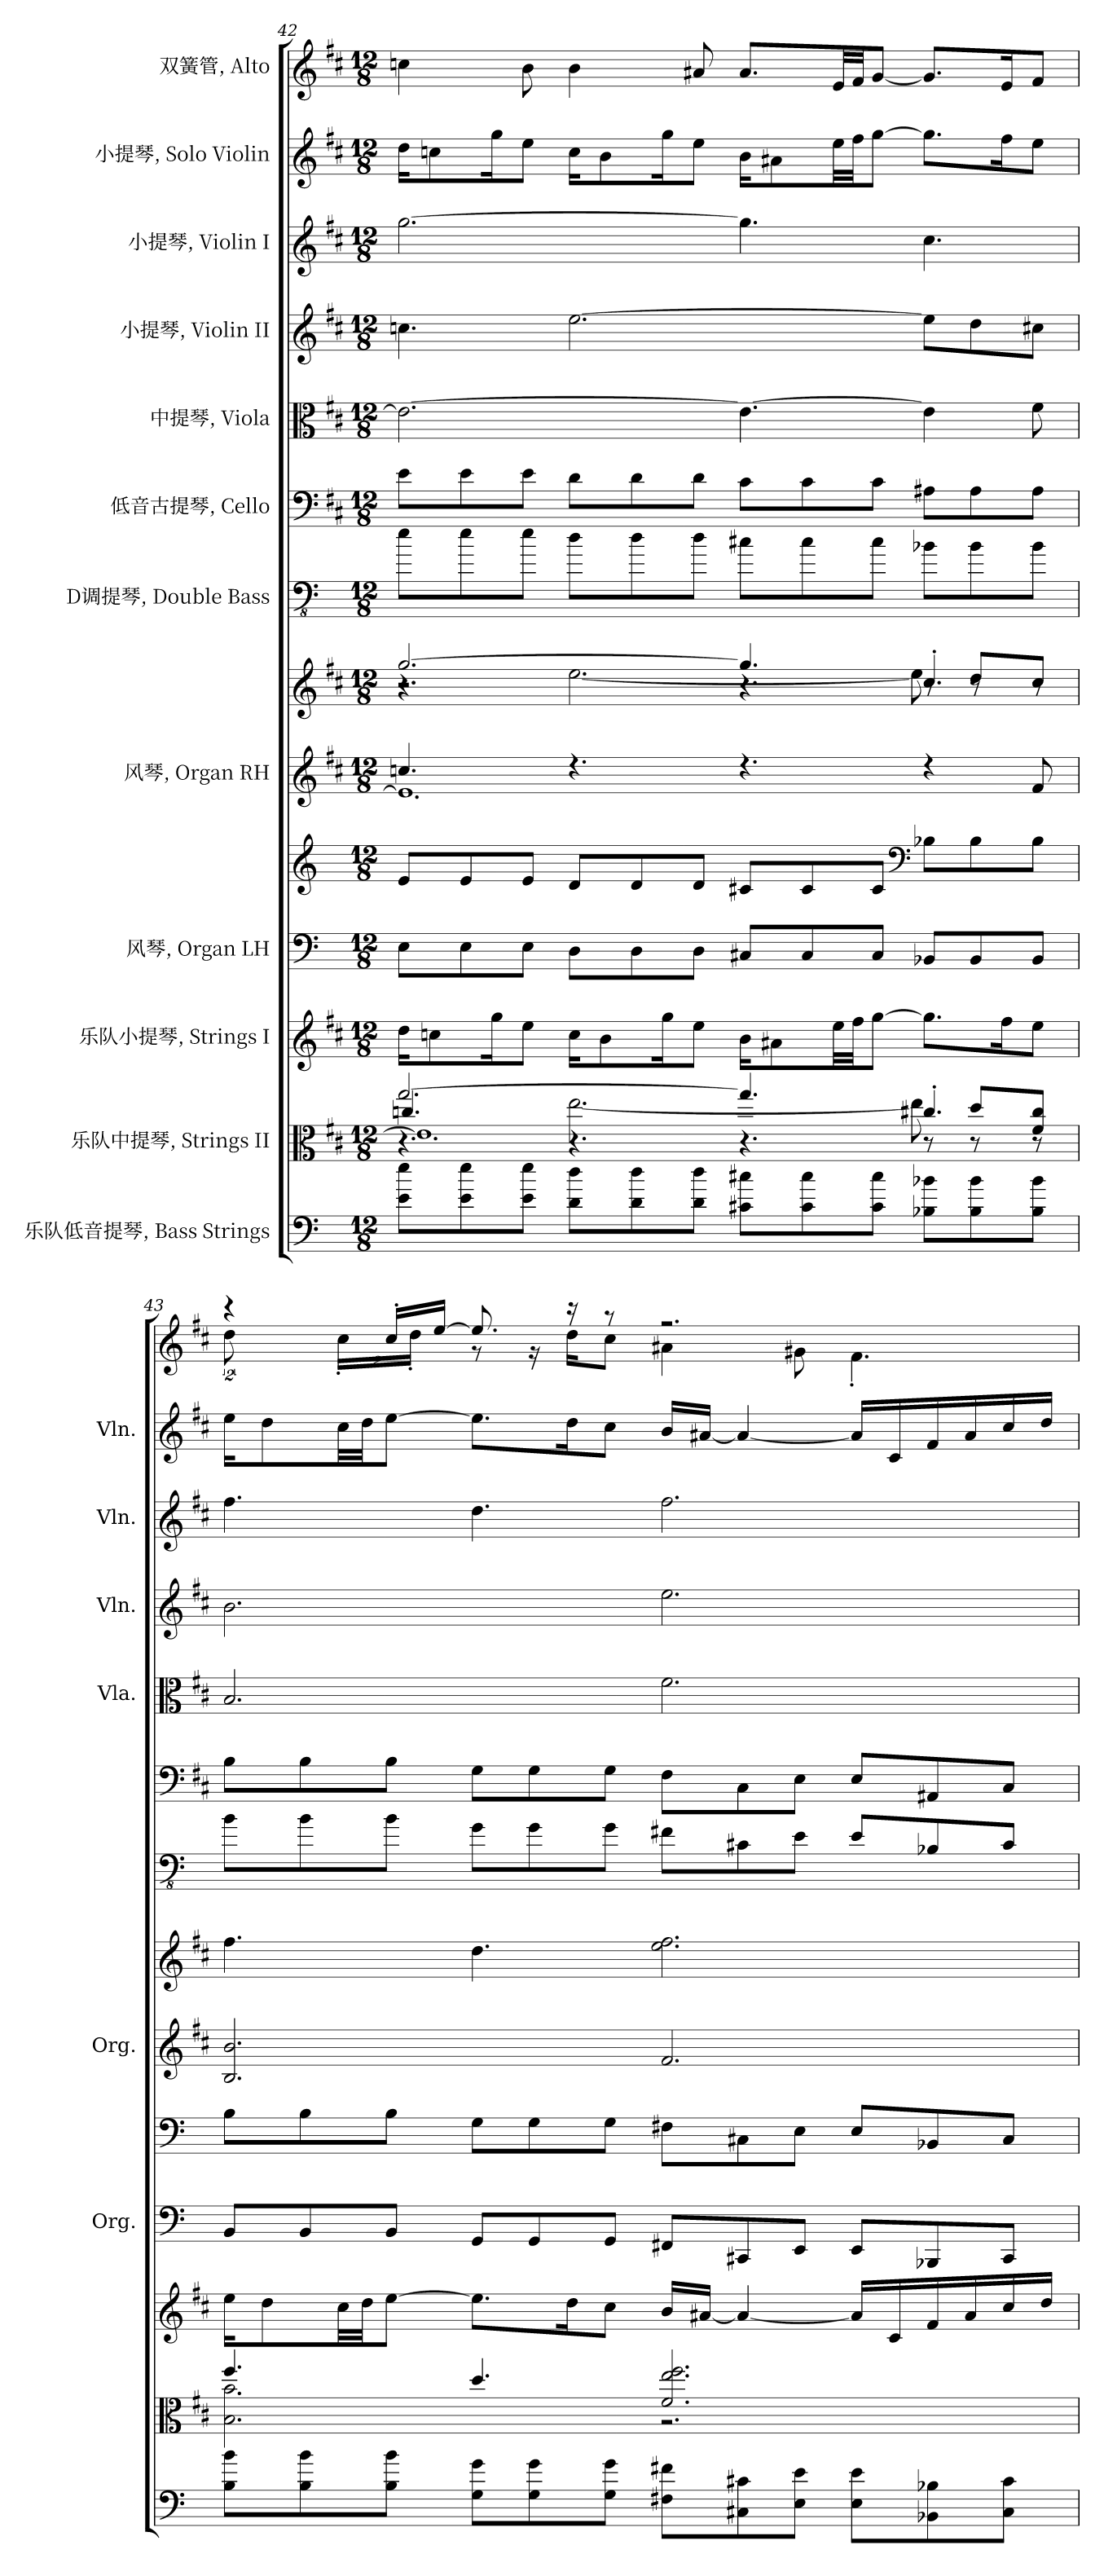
**kern	**kern	**kern	**kern	**kern	**kern	**kern	**kern	**kern	**kern	**kern	**kern	**kern	**kern
*part12	*part11	*part10	*part9	*part9	*part8	*part8	*part7	*part6	*part5	*part4	*part3	*part2	*part1
*staff14	*staff13	*staff12	*staff11	*staff10	*staff9	*staff8	*staff7	*staff6	*staff5	*staff4	*staff3	*staff2	*staff1
*I"乐队低音提琴, Bass Strings	*I"乐队中提琴, Strings II	*I"乐队小提琴, Strings I	*I"风琴, Organ LH	*	*I"风琴, Organ RH	*	*I"D调提琴, Double Bass	*I"低音古提琴, Cello	*I"中提琴, Viola	*I"小提琴, Violin II	*I"小提琴, Violin I	*I"小提琴, Solo Violin	*I"双簧管, Alto
*	*	*	*I'Org.	*	*I'Org.	*	*	*	*I'Vla.	*I'Vln.	*I'Vln.	*I'Vln.	*
!!LO:PB:g=z
*clefF4	*clefC3	*clefG2	*clefF4	*clefG2	*clefG2	*clefG2	*clefFv4	*clefF4	*clefC3	*clefG2	*clefG2	*clefG2	*clefG2
*ITrd7c12	*	*	*	*	*	*	*ITrd7c12	*	*	*	*	*	*
*k[]	*k[f#c#]	*k[f#c#]	*k[]	*k[]	*k[f#c#]	*k[f#c#]	*k[]	*k[f#c#]	*k[f#c#]	*k[f#c#]	*k[f#c#]	*k[f#c#]	*k[f#c#]
*M12/8	*M12/8	*M12/8	*M12/8	*M12/8	*M12/8	*M12/8	*M12/8	*M12/8	*M12/8	*M12/8	*M12/8	*M12/8	*M12/8
=42	=42	=42	=42	=42	=42	=42	=42	=42	=42	=42	=42	=42	=42
*	*^	*	*	*	*^	*^	*	*	*	*	*	*	*
*	*	*^	*	*	*	*	*	*	*^	*	*	*	*	*	*	*
*	*	*	*^	*	*	*	*	*	*	*	*	*	*	*	*	*	*	*
8E\ 8e\L	[2.gg/	4.r	4.ccn/	1.e]	16dd\KL	8E\L	8e/L	4.ccn/	1.e]	[2.gg/	4.r	2.r	8E\L	8e\L	2.e\_	4.ccn\	[2.gg\	16dd\KL	4ccn\
.	.	.	.	.	8ccn\	.	.	.	.	.	.	.	.	.	.	.	.	8ccn\	.
8E\ 8e\	.	.	.	.	.	8E\	8e/	.	.	.	.	.	8E\	8e\	.	.	.	.	.
.	.	.	.	.	16gg\K	.	.	.	.	.	.	.	.	.	.	.	.	16gg\K	.
8E\ 8e\J	.	.	.	.	8ee\J	8E\J	8e/J	.	.	.	.	.	8E\J	8e\J	.	.	.	8ee\J	8b\
8D\ 8d\L	.	[2.ee\	4.r	.	16cc\KL	8D\L	8d/L	4.r	.	.	[2.ee\	.	8D\L	8d\L	.	[2.ee\	.	16cc\KL	4b\
.	.	.	.	.	8b\	.	.	.	.	.	.	.	.	.	.	.	.	8b\	.
8D\ 8d\	.	.	.	.	.	8D\	8d/	.	.	.	.	.	8D\	8d\	.	.	.	.	.
.	.	.	.	.	16gg\K	.	.	.	.	.	.	.	.	.	.	.	.	16gg\K	.
8D\ 8d\J	.	.	.	.	8ee\J	8D\J	8d/J	.	.	.	.	.	8D\J	8d\J	.	.	.	8ee\J	8a#X/
8C#X\ 8c#X\L	4.gg/]	.	4.r	.	16b\KL	8C#X/L	8c#X/L	4.r	.	4.gg/]	.	4.r	8C#X\L	8c#\L	4.e\_	.	4.gg\]	16b\KL	8.a#/L
.	.	.	.	.	8a#X\	.	.	.	.	.	.	.	.	.	.	.	.	8a#X\	.
8C#\ 8c#\	.	.	.	.	.	8C#/	8c#/	.	.	.	.	.	8C#\	8c#\	.	.	.	.	.
.	.	.	.	.	32ee\LL	.	.	.	.	.	.	.	.	.	.	.	.	32ee\LL	32e/LL
.	.	.	.	.	32ff#\JJ	.	.	.	.	.	.	.	.	.	.	.	.	32ff#\JJ	32f#/JJ
8C#\ 8c#\J	.	.	.	.	[8gg\J	8C#/J	8c#/J	.	.	.	.	.	8C#\J	8c#\J	.	.	.	[8gg\J	[8g/J
*	*	*	*	*	*	*	*clefF4	*	*	*	*	*	*	*	*	*	*	*	*
8BB-X\ 8B-X\L	4.cc#X'/	8ee\]	8r	.	8.gg\L]	8BB-X/L	8B-X\L	4r	.	4.cc#'/	8ee\]	8r	8BB-X\L	8A#X\L	4e\]	8ee\L]	4.cc#\	8.gg\L]	8.g/L]
8BB-\ 8B-\	.	8r	8dd/L	.	.	8BB-/	8B-\	.	.	.	8r	8dd/L	8BB-\	8A#\	.	8dd\	.	.	.
.	.	.	.	.	16ff#\K	.	.	.	.	.	.	.	.	.	.	.	.	16ff#\K	16e/K
8BB-\ 8B-\J	.	8r	8f#/ 8cc#/J	.	8ee\J	8BB-/J	8B-\J	8f#/	.	.	8r	8cc#/J	8BB-\J	8A#\J	8f#\	8cc#X\J	.	8ee\J	8f#/J
*	*	*	*	*	*	*	*	*v	*v	*	*	*	*	*	*	*	*	*	*
*	*	*v	*v	*v	*	*	*	*	*v	*v	*v	*	*	*	*	*	*	*
!!LO:PB:g=z
=43	=43	=43	=43	=43	=43	=43	=43	=43	=43	=43	=43	=43	=43	=43
*	*	*	*	*	*	*	*	*	*	*	*	*	*	*^
8BB\ 8B\L	4.ff#/	2.B\ 2.b\	16ee\KL	8BB/L	8B\L	2.B/ 2.b/	4.ff#\	8BB\L	8B\L	2.B/	2.b\	4.ff#\	16ee\KL	4r	16%3dd\
.	.	.	8dd\	.	.	.	.	.	.	.	.	.	8dd\	.	.
8BB\ 8B\	.	.	.	8BB/	8B\	.	.	8BB\	8B\	.	.	.	.	.	.
.	.	.	32cc#\LL	.	.	.	.	.	.	.	.	.	32cc#\LL	.	32%3cc#'\L
.	.	.	32dd\JJ	.	.	.	.	.	.	.	.	.	32dd\JJ	.	.
8BB\ 8B\J	.	.	[8ee\J	8BB/J	8B\J	.	.	8BB\J	8B\J	.	.	.	[8ee\J	16cc#'/LL	.
.	.	.	.	.	.	.	.	.	.	.	.	.	.	.	32%3dd'\J
.	.	.	.	.	.	.	.	.	.	.	.	.	.	[16ee/JJ	.
8GG\ 8G\L	4.dd/	.	8.ee\L]	8GG/L	8G\L	.	4.dd\	8GG\L	8G\L	.	.	4.dd\	8.ee\L]	8.ee/]	8r
8GG\ 8G\	.	.	.	8GG/	8G\	.	.	8GG\	8G\	.	.	.	.	.	16r
.	.	.	16dd\K	.	.	.	.	.	.	.	.	.	16dd\K	16r	16dd\KL
8GG\ 8G\J	.	.	8cc#\J	8GG/J	8G\J	.	.	8GG\J	8G\J	.	.	.	8cc#\J	8r	8cc#\J
8FF#X\ 8F#X\L	2.f#/ 2.ee/ 2.ff#/	2.r	16b/LL	8FF#X/L	8F#X\L	2.f#/	2.ee\ 2.ff#\	8FF#X\L	8F#\L	2.f#\	2.ee\	2.ff#\	16b/LL	2.r	4a#X\
.	.	.	[16a#X/JJ	.	.	.	.	.	.	.	.	.	[16a#X/JJ	.	.
8CC#X\ 8C#X\	.	.	4a#/_	8CC#X/	8C#X\	.	.	8CC#X\	8C#\	.	.	.	4a#/_	.	.
8EE\ 8E\J	.	.	.	8EE/J	8E\J	.	.	8EE\J	8E\J	.	.	.	.	.	8g#X\
8EE\ 8E\L	.	.	16a#/LL]	8EE/L	8E/L	.	.	8EE/L	8E/L	.	.	.	16a#/LL]	.	4.f#'\
.	.	.	16c#/	.	.	.	.	.	.	.	.	.	16c#/	.	.
8BBB-X\ 8BB-X\	.	.	16f#/	8BBB-X/	8BB-X/	.	.	8BBB-X/	8AA#X/	.	.	.	16f#/	.	.
.	.	.	16a#/	.	.	.	.	.	.	.	.	.	16a#/	.	.
8CC#\ 8C#\J	.	.	16cc#/	8CC#/J	8C#/J	.	.	8CC#/J	8C#/J	.	.	.	16cc#/	.	.
.	.	.	16dd/JJ	.	.	.	.	.	.	.	.	.	16dd/JJ	.	.
*	*v	*v	*	*	*	*	*	*	*	*	*	*	*	*v	*v
=	=	=	=	=	=	=	=	=	=	=	=	=	=
*-	*-	*-	*-	*-	*-	*-	*-	*-	*-	*-	*-	*-	*-
